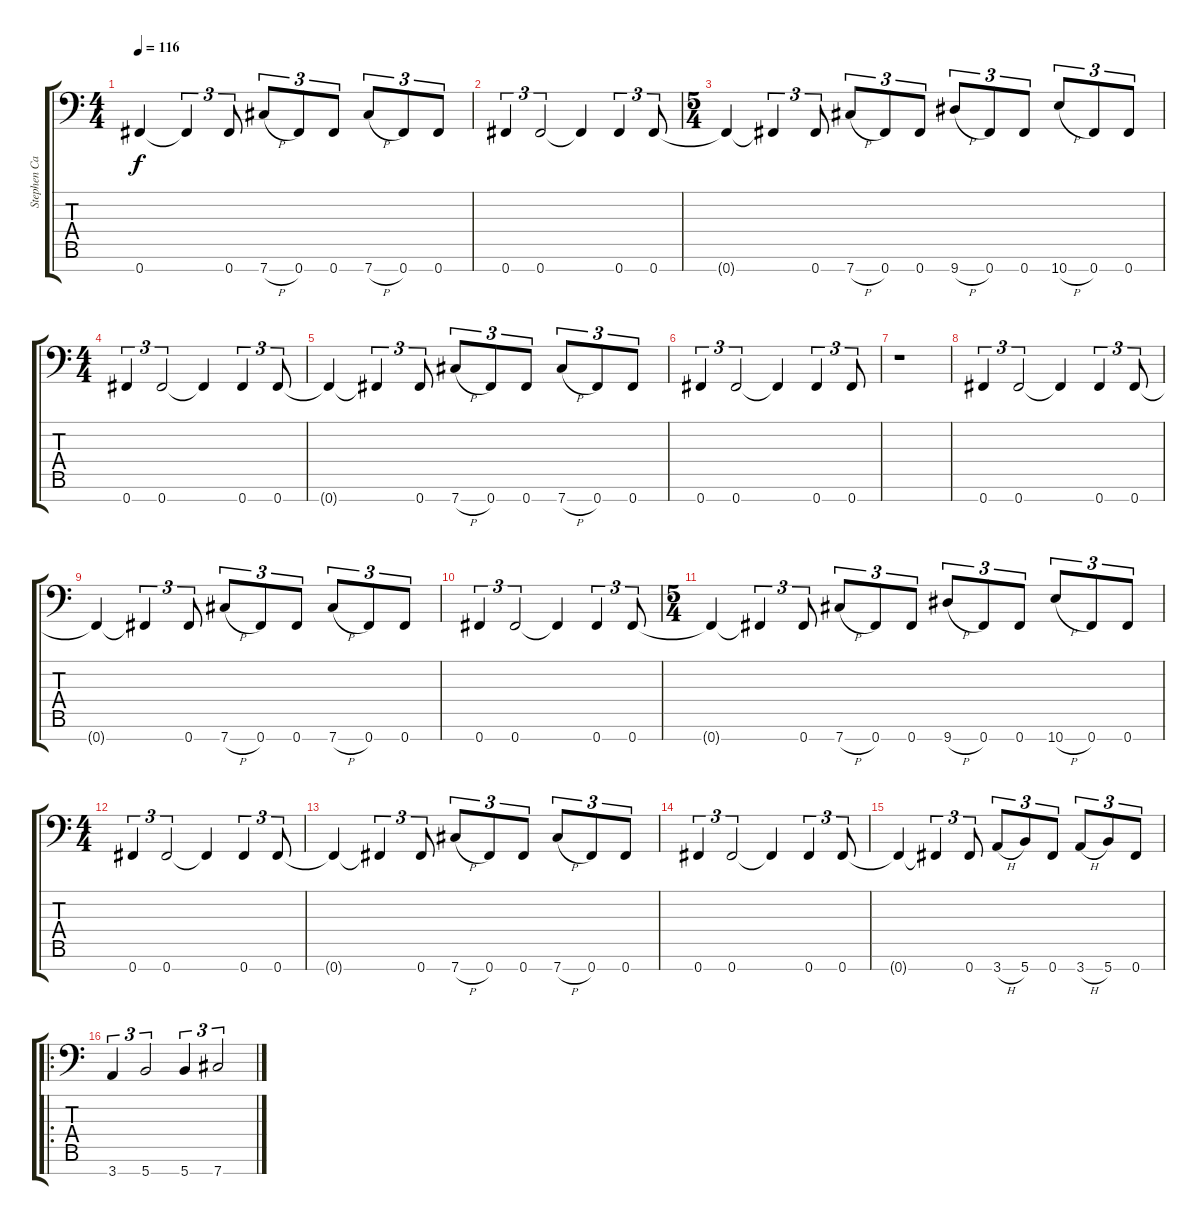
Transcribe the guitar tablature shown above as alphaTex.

\track ("Stephen Carpener (Eight string shown as " "Stephen Ca") {instrument distortionguitar}
\staff {score tabs}
\tuning (B3 G3 D3 A2 E2 B1 Gb1) {hide}
\ts (4 4)
\tempo 116
\clef f4
\ks c
0.7{t}.4{dy f} 0.7{t}.4{tu (3 2)} 0.7.8{tu (3 2)} 7.7{h}.8{tu (3 2)} 0.7.8{tu (3 2)} 0.7.8{tu (3 2)} 7.7{h}.8{tu (3 2)} 0.7.8{tu (3 2)} 0.7.8{tu (3 2)} |
0.7.4{tu (3 2)} 0.7.2{tu (3 2)} 0.7{t}.4 0.7.4{tu (3 2)} 0.7.8{tu (3 2)} |
\ts (5 4)
0.7{t}.4 0.7{t}.4{tu (3 2)} 0.7.8{tu (3 2)} 7.7{h}.8{tu (3 2)} 0.7.8{tu (3 2)} 0.7.8{tu (3 2)} 9.7{h}.8{tu (3 2)} 0.7.8{tu (3 2)} 0.7.8{tu (3 2)} 10.7{h}.8{tu (3 2)} 0.7.8{tu (3 2)} 0.7.8{tu (3 2)} |
\ts (4 4)
0.7.4{tu (3 2)} 0.7.2{tu (3 2)} 0.7{t}.4 0.7.4{tu (3 2)} 0.7.8{tu (3 2)} |
0.7{t}.4 0.7{t}.4{tu (3 2)} 0.7.8{tu (3 2)} 7.7{h}.8{tu (3 2)} 0.7.8{tu (3 2)} 0.7.8{tu (3 2)} 7.7{h}.8{tu (3 2)} 0.7.8{tu (3 2)} 0.7.8{tu (3 2)} |
0.7.4{tu (3 2)} 0.7.2{tu (3 2)} 0.7{t}.4 0.7.4{tu (3 2)} 0.7.8{tu (3 2)} |
r.1 |
0.7.4{tu (3 2)} 0.7.2{tu (3 2)} 0.7{t}.4 0.7.4{tu (3 2)} 0.7.8{tu (3 2)} |
0.7{t}.4 0.7{t}.4{tu (3 2)} 0.7.8{tu (3 2)} 7.7{h}.8{tu (3 2)} 0.7.8{tu (3 2)} 0.7.8{tu (3 2)} 7.7{h}.8{tu (3 2)} 0.7.8{tu (3 2)} 0.7.8{tu (3 2)} |
0.7.4{tu (3 2)} 0.7.2{tu (3 2)} 0.7{t}.4 0.7.4{tu (3 2)} 0.7.8{tu (3 2)} |
\ts (5 4)
0.7{t}.4 0.7{t}.4{tu (3 2)} 0.7.8{tu (3 2)} 7.7{h}.8{tu (3 2)} 0.7.8{tu (3 2)} 0.7.8{tu (3 2)} 9.7{h}.8{tu (3 2)} 0.7.8{tu (3 2)} 0.7.8{tu (3 2)} 10.7{h}.8{tu (3 2)} 0.7.8{tu (3 2)} 0.7.8{tu (3 2)} |
\ts (4 4)
0.7.4{tu (3 2)} 0.7.2{tu (3 2)} 0.7{t}.4 0.7.4{tu (3 2)} 0.7.8{tu (3 2)} |
0.7{t}.4 0.7{t}.4{tu (3 2)} 0.7.8{tu (3 2)} 7.7{h}.8{tu (3 2)} 0.7.8{tu (3 2)} 0.7.8{tu (3 2)} 7.7{h}.8{tu (3 2)} 0.7.8{tu (3 2)} 0.7.8{tu (3 2)} |
0.7.4{tu (3 2)} 0.7.2{tu (3 2)} 0.7{t}.4 0.7.4{tu (3 2)} 0.7.8{tu (3 2)} |
0.7{t}.4 0.7{t}.4{tu (3 2)} 0.7.8{tu (3 2)} 3.7{h}.8{tu (3 2)} 5.7.8{tu (3 2)} 0.7.8{tu (3 2)} 3.7{h}.8{tu (3 2)} 5.7.8{tu (3 2)} 0.7.8{tu (3 2)} |
\ro
3.7.4{tu (3 2)} 5.7.2{tu (3 2)} 5.7.4{tu (3 2)} 7.7.2{tu (3 2)}
